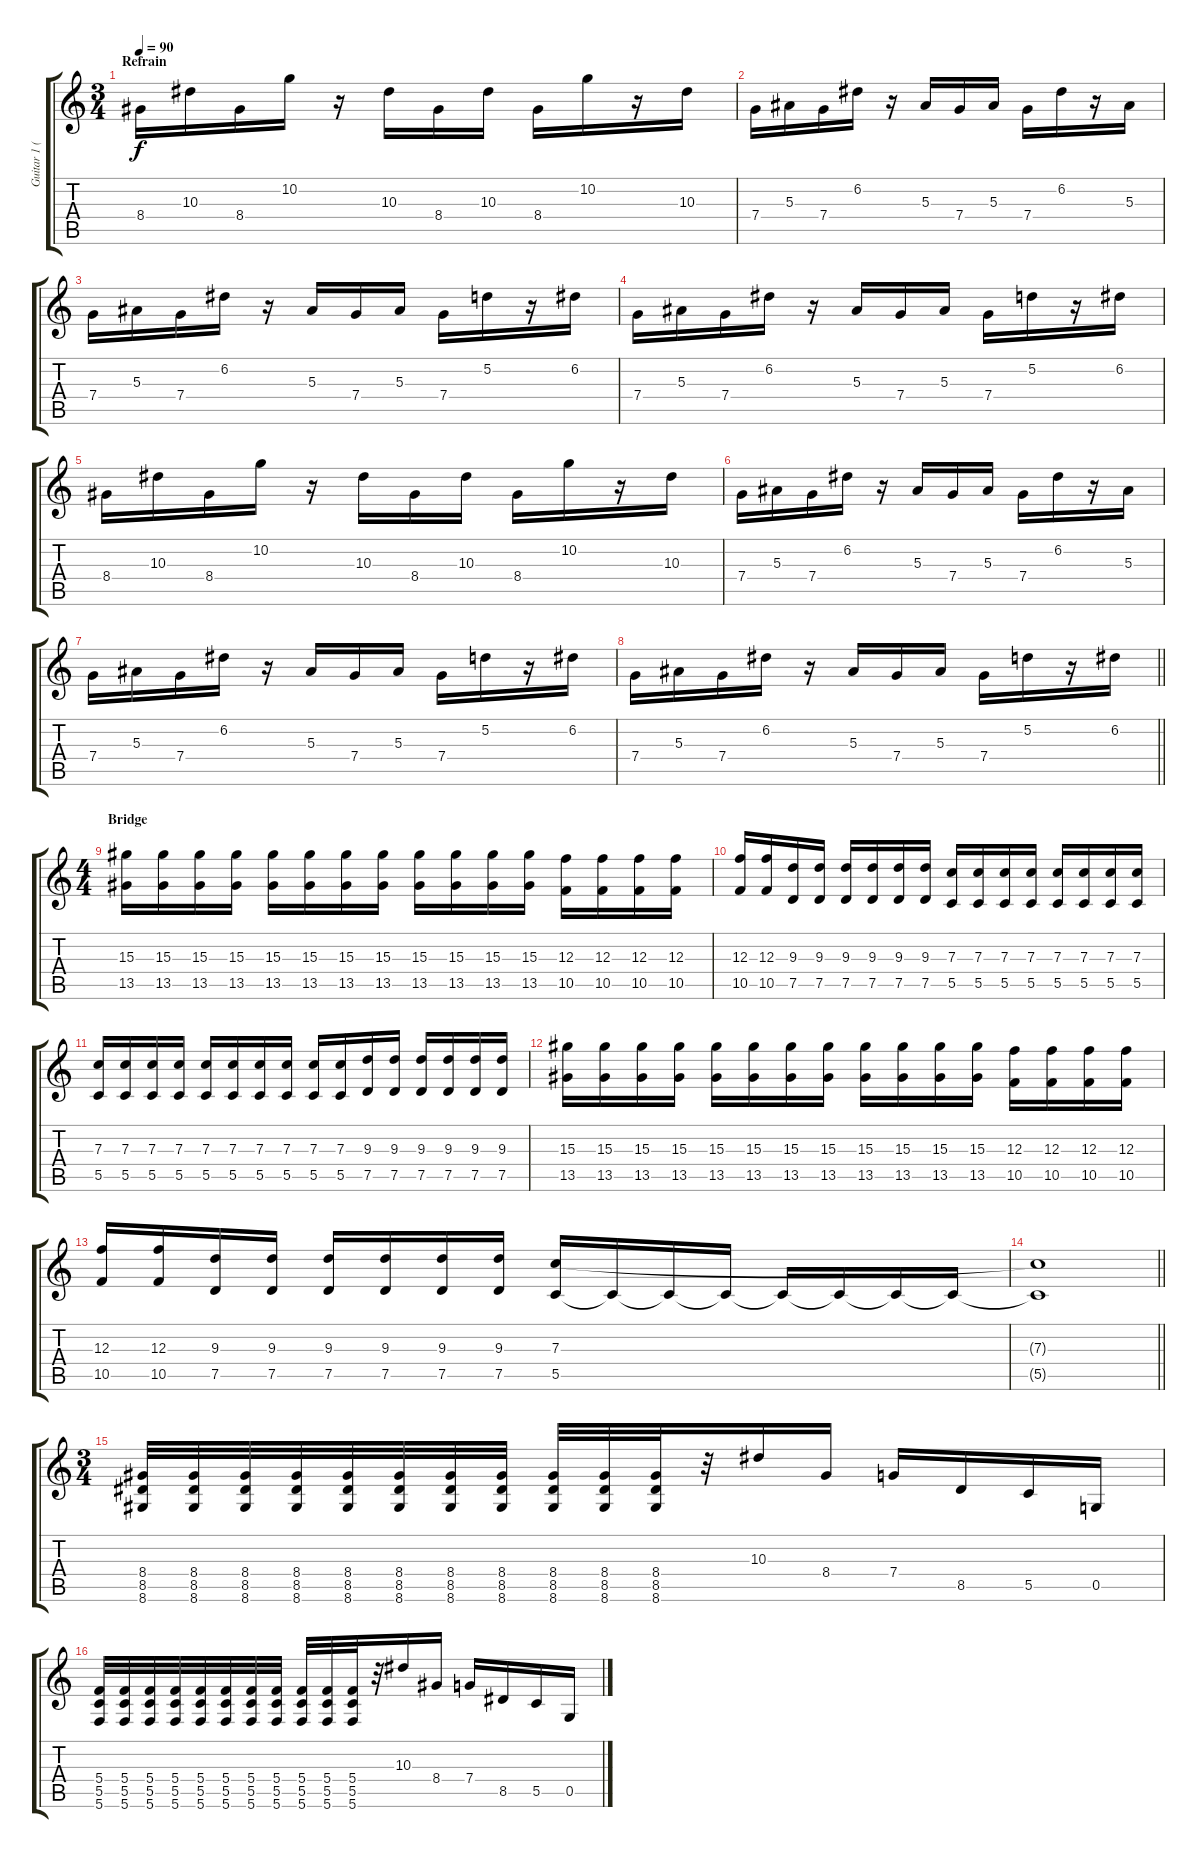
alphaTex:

\track ("Guitar 1 (Adam)" "Guitar 1 (") {instrument acousticguitarsteel}
\staff {score tabs}
\tuning (D4 A3 F3 C3 G2 C2) {hide}
\ts (3 4)
\section ("" "Refrain")
\tempo 90
\clef g2
\ks c
8.4.16{dy f volume 15 instrument distortionguitar} 10.3.16 8.4.16 10.2.16 r.16 10.3.16 8.4.16 10.3.16 8.4.16 10.2.16 r.16 10.3.16 |
7.4.16 5.3.16 7.4.16 6.2.16 r.16 5.3.16 7.4.16 5.3.16 7.4.16 6.2.16 r.16 5.3.16 |
7.4.16 5.3.16 7.4.16 6.2.16 r.16 5.3.16 7.4.16 5.3.16 7.4.16 5.2.16 r.16 6.2.16 |
7.4.16 5.3.16 7.4.16 6.2.16 r.16 5.3.16 7.4.16 5.3.16 7.4.16 5.2.16 r.16 6.2.16 |
8.4.16 10.3.16 8.4.16 10.2.16 r.16 10.3.16 8.4.16 10.3.16 8.4.16 10.2.16 r.16 10.3.16 |
7.4.16 5.3.16 7.4.16 6.2.16 r.16 5.3.16 7.4.16 5.3.16 7.4.16 6.2.16 r.16 5.3.16 |
7.4.16 5.3.16 7.4.16 6.2.16 r.16 5.3.16 7.4.16 5.3.16 7.4.16 5.2.16 r.16 6.2.16 |
\barLineRight lightlight
7.4.16 5.3.16 7.4.16 6.2.16 r.16 5.3.16 7.4.16 5.3.16 7.4.16 5.2.16 r.16 6.2.16 |
\ts (4 4)
\section ("" "Bridge")
(15.3 13.5).16{instrument acousticguitarsteel} (15.3 13.5).16 (15.3 13.5).16 (15.3 13.5).16 (15.3 13.5).16 (15.3 13.5).16 (15.3 13.5).16 (15.3 13.5).16 (15.3 13.5).16 (15.3 13.5).16 (15.3 13.5).16 (15.3 13.5).16 (12.3 10.5).16 (12.3 10.5).16 (12.3 10.5).16 (12.3 10.5).16 |
(12.3 10.5).16 (12.3 10.5).16 (9.3 7.5).16 (9.3 7.5).16 (9.3 7.5).16 (9.3 7.5).16 (9.3 7.5).16 (9.3 7.5).16 (7.3 5.5).16 (7.3 5.5).16 (7.3 5.5).16 (7.3 5.5).16 (7.3 5.5).16 (7.3 5.5).16 (7.3 5.5).16 (7.3 5.5).16 |
(7.3 5.5).16 (7.3 5.5).16 (7.3 5.5).16 (7.3 5.5).16 (7.3 5.5).16 (7.3 5.5).16 (7.3 5.5).16 (7.3 5.5).16 (7.3 5.5).16 (7.3 5.5).16 (9.3 7.5).16 (9.3 7.5).16 (9.3 7.5).16 (9.3 7.5).16 (9.3 7.5).16 (9.3 7.5).16 |
(15.3 13.5).16 (15.3 13.5).16 (15.3 13.5).16 (15.3 13.5).16 (15.3 13.5).16 (15.3 13.5).16 (15.3 13.5).16 (15.3 13.5).16 (15.3 13.5).16 (15.3 13.5).16 (15.3 13.5).16 (15.3 13.5).16 (12.3 10.5).16 (12.3 10.5).16 (12.3 10.5).16 (12.3 10.5).16 |
(12.3 10.5).16 (12.3 10.5).16 (9.3 7.5).16 (9.3 7.5).16 (9.3 7.5).16 (9.3 7.5).16 (9.3 7.5).16 (9.3 7.5).16 (7.3 5.5).16 5.5{t}.16 5.5{t}.16 5.5{t}.16 5.5{t}.16 5.5{t}.16 5.5{t}.16 5.5{t}.16 |
\barLineRight lightlight
(7.3{t} 5.5{t}).1 |
\ts (3 4)
\section ("" "")
(8.4 8.5 8.6).32{instrument distortionguitar} (8.4 8.5 8.6).32 (8.4 8.5 8.6).32 (8.4 8.5 8.6).32 (8.4 8.5 8.6).32 (8.4 8.5 8.6).32 (8.4 8.5 8.6).32 (8.4 8.5 8.6).32 (8.4 8.5 8.6).32 (8.4 8.5 8.6).32 (8.4 8.5 8.6).32 r.32 10.3.16 8.4.16 7.4.16 8.5.16 5.5.16 0.5.16 |
(5.4 5.5 5.6).32 (5.4 5.5 5.6).32 (5.4 5.5 5.6).32 (5.4 5.5 5.6).32 (5.4 5.5 5.6).32 (5.4 5.5 5.6).32 (5.4 5.5 5.6).32 (5.4 5.5 5.6).32 (5.4 5.5 5.6).32 (5.4 5.5 5.6).32 (5.4 5.5 5.6).32 r.32 10.3.16 8.4.16 7.4.16 8.5.16 5.5.16 0.5.16
